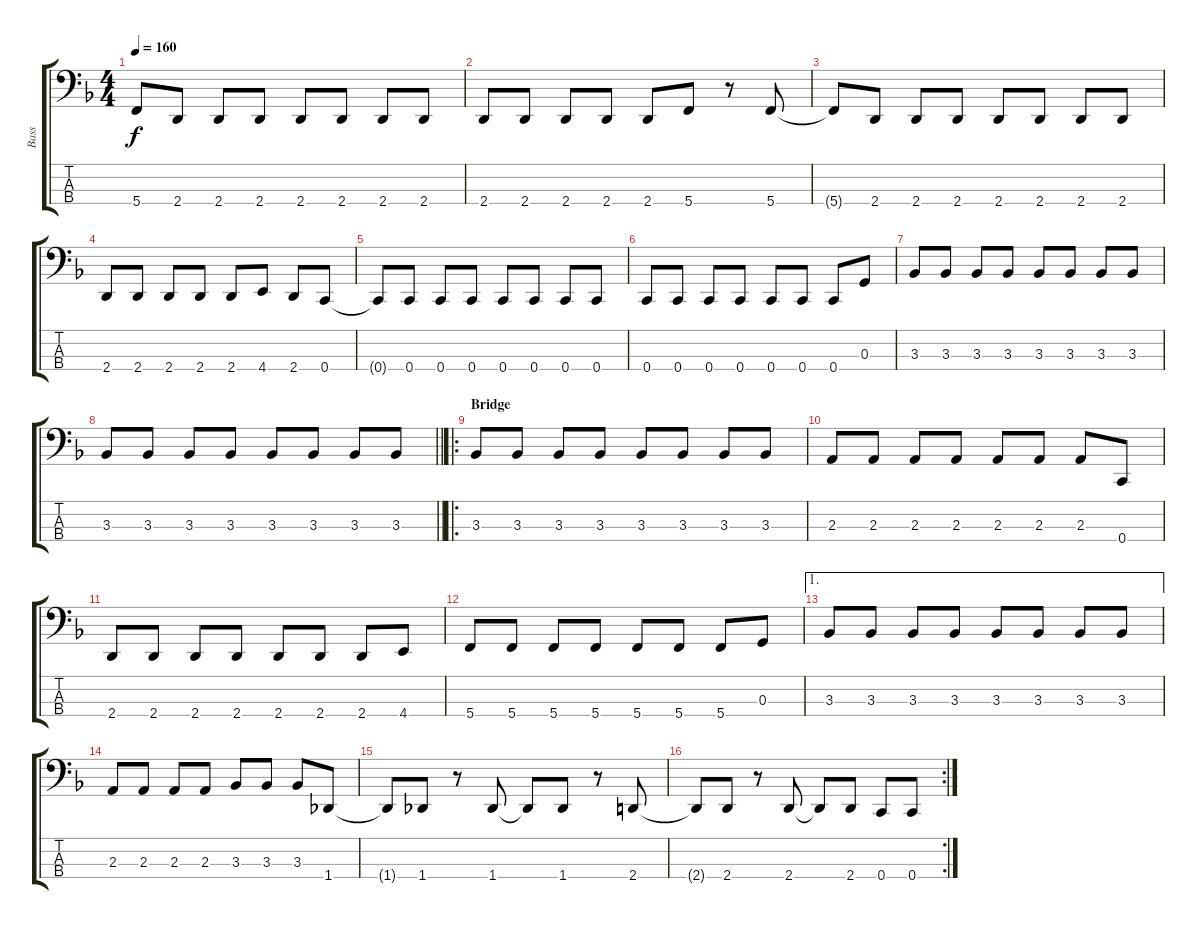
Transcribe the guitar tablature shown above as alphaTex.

\track ("Bass" "Bass") {instrument electricbasspick}
\staff {score tabs}
\tuning (F2 C2 G1 C1) {hide}
\ts (4 4)
\tempo 160
\clef f4
\ks f
5.4{t}.8{dy f} 2.4.8 2.4.8 2.4.8 2.4.8 2.4.8 2.4.8 2.4.8 |
2.4.8 2.4.8 2.4.8 2.4.8 2.4.8 5.4.8 r.8 5.4.8 |
5.4{t}.8 2.4.8 2.4.8 2.4.8 2.4.8 2.4.8 2.4.8 2.4.8 |
2.4.8 2.4.8 2.4.8 2.4.8 2.4.8 4.4.8 2.4.8 0.4.8 |
0.4{t}.8 0.4.8 0.4.8 0.4.8 0.4.8 0.4.8 0.4.8 0.4.8 |
0.4.8 0.4.8 0.4.8 0.4.8 0.4.8 0.4.8 0.4.8 0.3.8 |
3.3.8 3.3.8 3.3.8 3.3.8 3.3.8 3.3.8 3.3.8 3.3.8 |
\barLineRight lightlight
3.3.8 3.3.8 3.3.8 3.3.8 3.3.8 3.3.8 3.3.8 3.3.8 |
\ro
\section ("" "Bridge")
3.3.8 3.3.8 3.3.8 3.3.8 3.3.8 3.3.8 3.3.8 3.3.8 |
2.3.8 2.3.8 2.3.8 2.3.8 2.3.8 2.3.8 2.3.8 0.4.8 |
2.4.8 2.4.8 2.4.8 2.4.8 2.4.8 2.4.8 2.4.8 4.4.8 |
5.4.8 5.4.8 5.4.8 5.4.8 5.4.8 5.4.8 5.4.8 0.3.8 |
\ae 1
3.3.8 3.3.8 3.3.8 3.3.8 3.3.8 3.3.8 3.3.8 3.3.8 |
2.3.8 2.3.8 2.3.8 2.3.8 3.3.8 3.3.8 3.3.8 1.4.8 |
1.4{t}.8 1.4.8 r.8 1.4.8 1.4{t}.8 1.4.8 r.8 2.4.8 |
\rc 2
2.4{t}.8 2.4.8 r.8 2.4.8 2.4{t}.8 2.4.8 0.4.8 0.4.8
